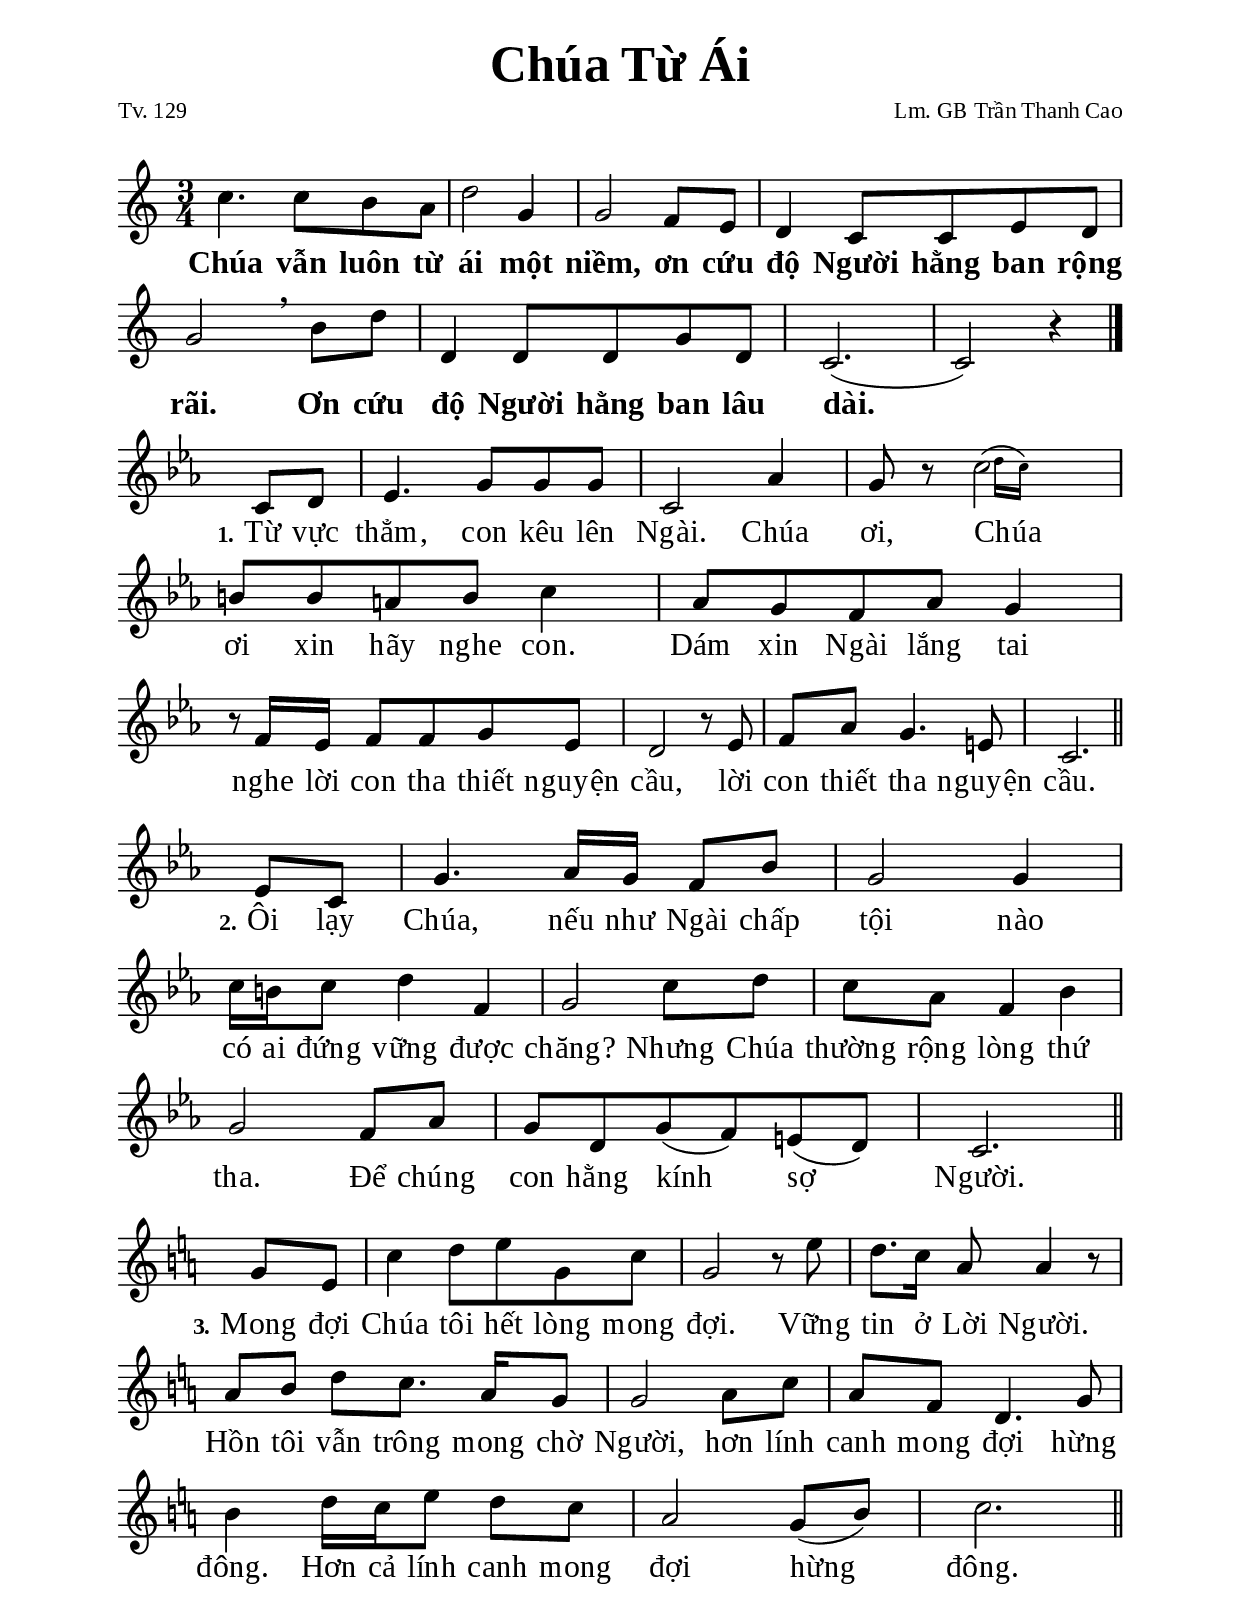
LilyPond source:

% Cài đặt chung
\version "2.20.0"
\include "english.ly"

\header {
  title = \markup { \fontsize #3 "Chúa Từ Ái" }
  poet = "Tv. 129"
  composer = "Lm. GB Trần Thanh Cao"
  arranger = " "
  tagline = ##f
}

\paper {
  #(set-paper-size "a4")
  top-margin = 10\mm
  bottom-margin = 10\mm
  left-margin = 20\mm
  right-margin = 20\mm
  indent = #0
  #(define fonts
    (make-pango-font-tree
      "Liberation Serif"
      "Liberation Serif"
      "Liberation Serif"
      (/ 20 20)))
  page-count = #1
}

% Nhạc điệp khúc
nhacDiepKhuc = \relative c'' {
  c4. c8 b a |
  d2 g,4 |
  g2 f8 e |
  d4 c8 c e d |
  g2 \breathe b8 d |
  d,4 d8 d g d |
  c2. ( |
  c2) r4 \bar "|."
}

% Nhạc phiên khúc
nhacPhienKhucMot = \relative c' {
  #(define afterGraceFraction (cons 1 4))
  \partial 4 c8 d |
  ef4. g8 g g |
  c,2 af'4 |
  g8 r \afterGrace c2 ({\stemDown \tweak font-size #-3 d16 \tweak font-size #-3 c)} |
  \stemNeutral
  b!8 b a! b c4 |
  af8 g f af g4 |
  r8 f16 ef f8 f g ef |
  d2 r8 ef |
  f af g4. e!8 |
  c2. \bar "||"
}

nhacPhienKhucHai = \relative c' {
  \partial 4 ef8 c |
  g'4. af16 g f8 bf |
  g2 g4 |
  c16 b! c8 d4 f, |
  g2 c8 d |
  c af f4 bf |
  g2 f8 af |
  g d g (f) e! (d) |
  c2. \bar "||"
}

nhacPhienKhucBa = \relative c'' {
  \set Staff.keyAlterations = #`(((0 . 6) . ,NATURAL)
                                 ((1 . 2) . ,NATURAL)
                                 ((0 . 5) . ,NATURAL))
  \partial 4 g8 e |
  c'4 d8 e g, c |
  g2 r8 e' |
  d8. c16 a8 a4 r8 |
  a b d c8. a16 g8 |
  g2 a8 c |
  a f d4. g8 |
  b4 d16 c e8 d c |
  a2 g8 (b) |
  c2. \bar "||"
}

% Lời điệp khúc
loiDiepKhuc = \lyricmode {
  Chúa vẫn luôn từ ái một niềm,
  ơn cứu độ Người hằng ban rộng rãi.
  Ơn cứu độ Người hằng ban lâu dài.
}

% Lời phiên khúc
loiPhienKhucMot = \lyricmode {
  \set stanza = #"1."
  Từ vực thẳm, con kêu lên Ngài.
  Chúa ơi, Chúa ơi xin hãy nghe con.
  Dám xin Ngài lắng tai nghe lời con tha thiết nguyện cầu,
  lời con thiết tha nguyện cầu.
}

loiPhienKhucHai = \lyricmode {
  \set stanza = #"2."
  Ôi lạy Chúa, nếu như Ngài chấp tội
  nào có ai đứng vững được chăng?
  Nhưng Chúa thường rộng lòng thứ tha.
  Để chúng con hằng kính sợ Người.
}

loiPhienKhucBa = \lyricmode {
  \set stanza = #"3."
  Mong đợi Chúa tôi hết lòng mong đợi.
  Vững tin ở Lời Người.
  Hồn tôi vẫn trông mong chờ Người,
  hơn lính canh mong đợi hừng đông.
  Hơn cả lính canh mong đợi hừng đông.
}


% Dàn trang
\score {
  \new ChoirStaff <<
    \new Staff = diepKhuc \with {
        \consists "Merge_rests_engraver"
        \magnifyStaff #(magstep +1)
      }
      <<
      \new Voice = beSop {
        \key c \major \time 3/4 \stemNeutral \nhacDiepKhuc
      }
    >>
    \new Lyrics \lyricsto beSop \loiDiepKhuc
  >>
  \layout {
    \override Lyrics.LyricText.font-series = #'bold
    \override Lyrics.LyricText.font-size = #+3
    \override Lyrics.LyricSpace.minimum-distance = #1.2
    \override Score.BarNumber.break-visibility = ##(#f #f #f)
    \override Score.SpacingSpanner.uniform-stretching = ##t
  }
}

\score {
  \new ChoirStaff <<
    \new Staff = phienKhuc \with {
        \magnifyStaff #(magstep +1)
      }
      <<
      \new Voice = beSop {
        \key ef \major \time 3/4 \nhacPhienKhucMot
      }
    >>
    \new Lyrics \lyricsto beSop \loiPhienKhucMot
  >>
  \layout {
    \override Staff.TimeSignature.transparent = ##t
    \override Lyrics.LyricText.font-size = #+3
    \override Lyrics.LyricSpace.minimum-distance = #1.0
    \override Score.BarNumber.break-visibility = ##(#f #f #f)
    \override Score.SpacingSpanner.uniform-stretching = ##t
  }
}

\score {
  \new ChoirStaff <<
    \new Staff = phienKhuc \with {
        \magnifyStaff #(magstep +1)
      }
      <<
      \new Voice = beSop {
        \key ef \major \time 3/4 \nhacPhienKhucHai
      }
    >>
    \new Lyrics \lyricsto beSop \loiPhienKhucHai
  >>
  \layout {
    \override Staff.TimeSignature.transparent = ##t
    \override Lyrics.LyricText.font-size = #+3
    \override Lyrics.LyricSpace.minimum-distance = #1.0
    \override Score.BarNumber.break-visibility = ##(#f #f #f)
    \override Score.SpacingSpanner.uniform-stretching = ##t
  }
}

\score {
  \new ChoirStaff <<
    \new Staff = phienKhuc \with {
        \magnifyStaff #(magstep +1)
      }
      <<
      \new Voice = beSop {
        \key ef \major \time 3/4 \nhacPhienKhucBa
      }
    >>
    \new Lyrics \lyricsto beSop \loiPhienKhucBa
  >>
  \layout {
    \override Staff.TimeSignature.transparent = ##t
    \override Lyrics.LyricText.font-size = #+3
    \override Lyrics.LyricSpace.minimum-distance = #1.0
    \override Score.BarNumber.break-visibility = ##(#f #f #f)
    \override Score.SpacingSpanner.uniform-stretching = ##t
  }
}
